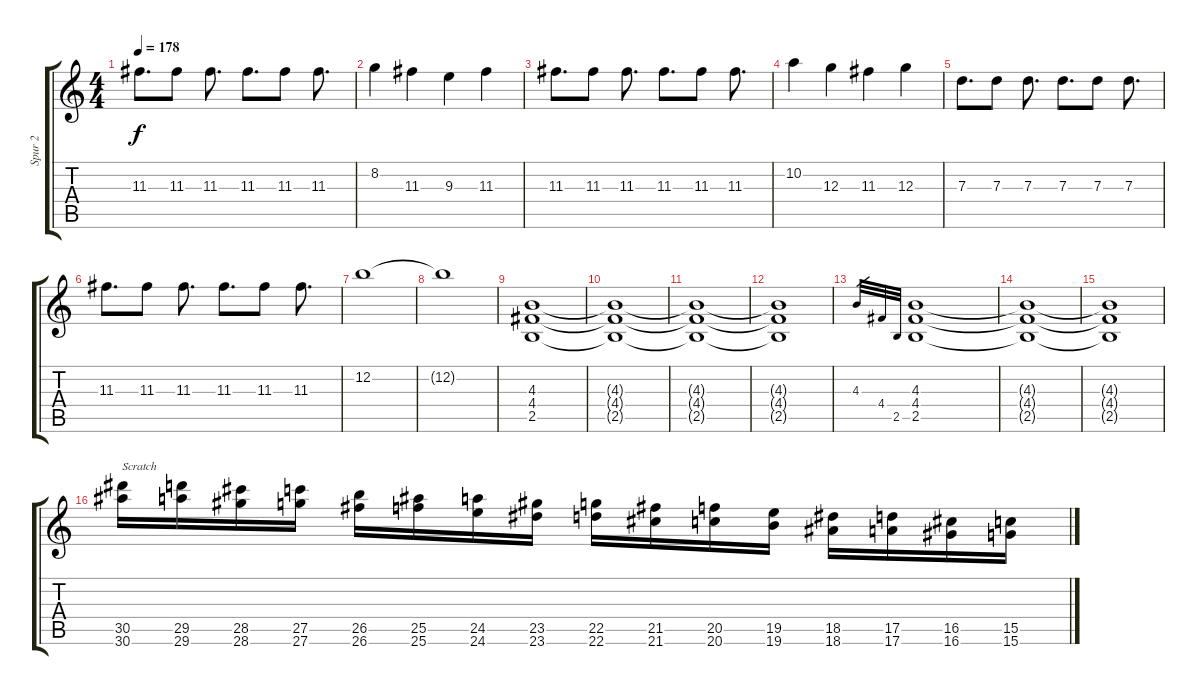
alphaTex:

\track ("Spur 2" "Spur 2") {instrument overdrivenguitar}
\staff {score tabs}
\tuning (E4 B3 G3 D3 A2 E2) {hide}
\ts (4 4)
\tempo 178
\clef g2
\ks c
11.3.8{d dy f} 11.3.8 11.3.8{d} 11.3.8{d} 11.3.8 11.3.8{d} |
8.2.4 11.3.4 9.3.4 11.3.4 |
11.3.8{d} 11.3.8 11.3.8{d} 11.3.8{d} 11.3.8 11.3.8{d} |
10.2.4 12.3.4 11.3.4 12.3.4 |
7.3.8{d} 7.3.8 7.3.8{d} 7.3.8{d} 7.3.8 7.3.8{d} |
11.3.8{d} 11.3.8 11.3.8{d} 11.3.8{d} 11.3.8 11.3.8{d} |
12.2.1 |
12.2{t}.1 |
(4.3 4.4 2.5).1 |
(4.3{t} 4.4{t} 2.5{t}).1 |
(4.3{t} 4.4{t} 2.5{t}).1 |
(4.3{t} 4.4{t} 2.5{t}).1 |
4.3.32{gr} 4.4.32{gr} 2.5.32{gr} (4.3 4.4 2.5).1 |
(4.3{t} 4.4{t} 2.5{t}).1 |
(4.3{t} 4.4{t} 2.5{t}).1 |
(30.5 30.6).16{txt "Scratch"} (29.5 29.6).16 (28.5 28.6).16 (27.5 27.6).16 (26.5 26.6).16 (25.5 25.6).16 (24.5 24.6).16 (23.5 23.6).16 (22.5 22.6).16 (21.5 21.6).16 (20.5 20.6).16 (19.5 19.6).16 (18.5 18.6).16 (17.5 17.6).16 (16.5 16.6).16 (15.5 15.6).16
